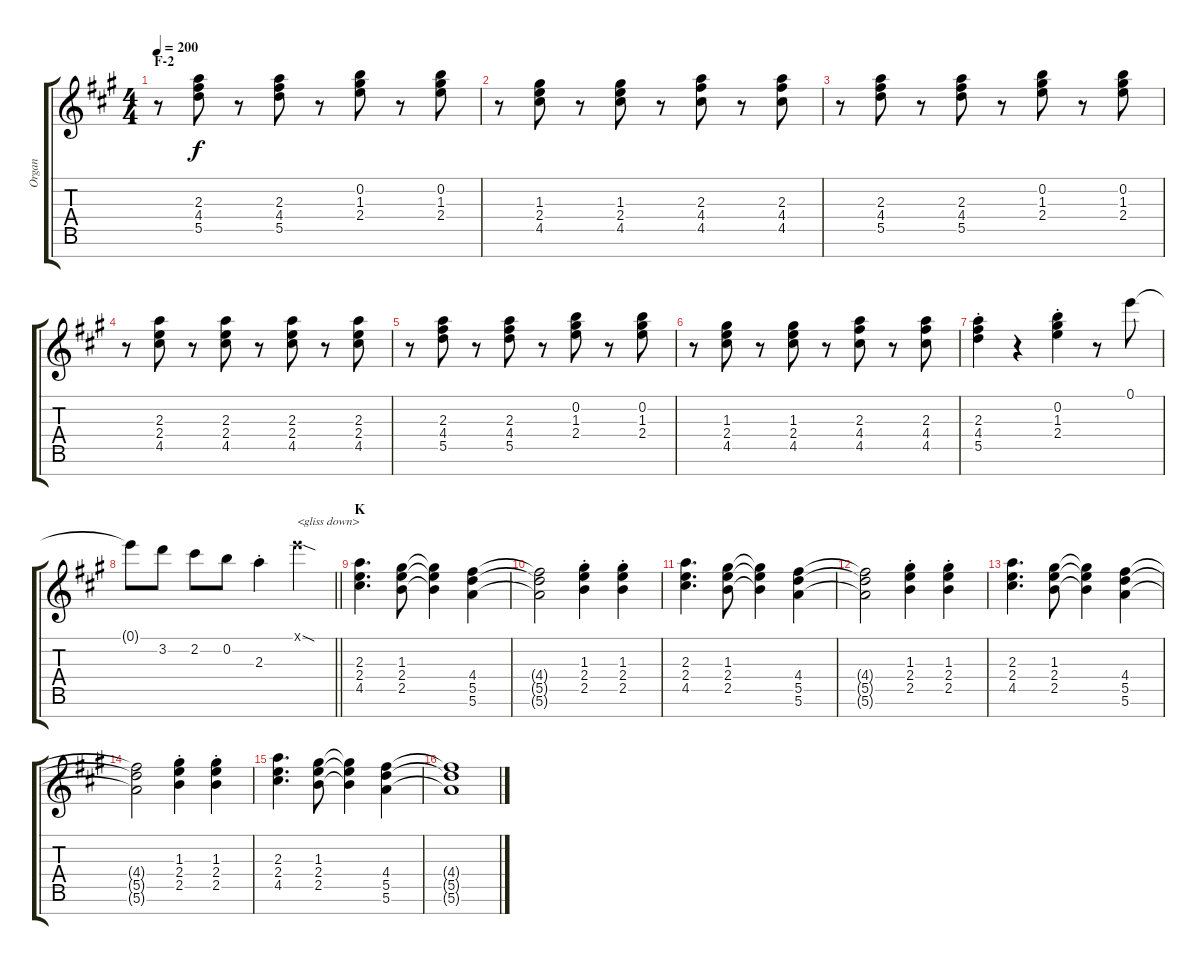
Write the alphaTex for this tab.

\track ("Organ" "Organ") {instrument rockorgan}
\staff {score tabs}
\tuning (E6 B5 G5 D5 A4 E4 B3) {hide}
\ts (4 4)
\section ("" "F-2")
\tempo 200
\clef g2
\ks a
r.8{dy f} (2.3 4.4 5.5).8 r.8 (2.3 4.4 5.5).8 r.8 (0.2 1.3 2.4).8 r.8 (0.2 1.3 2.4).8 |
r.8 (1.3 2.4 4.5).8 r.8 (1.3 2.4 4.5).8 r.8 (2.3 4.4 4.5).8 r.8 (2.3 4.4 4.5).8 |
r.8 (2.3 4.4 5.5).8 r.8 (2.3 4.4 5.5).8 r.8 (0.2 1.3 2.4).8 r.8 (0.2 1.3 2.4).8 |
r.8 (2.3 2.4 4.5).8 r.8 (2.3 2.4 4.5).8 r.8 (2.3 2.4 4.5).8 r.8 (2.3 2.4 4.5).8 |
r.8 (2.3 4.4 5.5).8 r.8 (2.3 4.4 5.5).8 r.8 (0.2 1.3 2.4).8 r.8 (0.2 1.3 2.4).8 |
r.8 (1.3 2.4 4.5).8 r.8 (1.3 2.4 4.5).8 r.8 (2.3 4.4 4.5).8 r.8 (2.3 4.4 4.5).8 |
(2.3{st} 4.4{st} 5.5{st}).4 r.4 (0.2{st} 1.3{st} 2.4{st}).4 r.8 0.1.8 |
\barLineRight lightlight
0.1{t}.8 3.2.8 2.2.8 0.2.8 2.3{st}.4 0.1{sod x}.4{txt "<gliss down>"} |
\section ("" "K")
(2.3 2.4 4.5).4{d} (1.3 2.4 2.5).8 (1.3{t} 2.4{t} 2.5{t}).4 (4.4 5.5 5.6).4 |
(4.4{t} 5.5{t} 5.6{t}).2 (1.3{st} 2.4{st} 2.5{st}).4 (1.3{st} 2.4{st} 2.5{st}).4 |
(2.3 2.4 4.5).4{d} (1.3 2.4 2.5).8 (1.3{t} 2.4{t} 2.5{t}).4 (4.4 5.5 5.6).4 |
(4.4{t} 5.5{t} 5.6{t}).2 (1.3{st} 2.4{st} 2.5{st}).4 (1.3{st} 2.4{st} 2.5{st}).4 |
(2.3 2.4 4.5).4{d} (1.3 2.4 2.5).8 (1.3{t} 2.4{t} 2.5{t}).4 (4.4 5.5 5.6).4 |
(4.4{t} 5.5{t} 5.6{t}).2 (1.3{st} 2.4{st} 2.5{st}).4 (1.3{st} 2.4{st} 2.5{st}).4 |
(2.3 2.4 4.5).4{d} (1.3 2.4 2.5).8 (1.3{t} 2.4{t} 2.5{t}).4 (4.4 5.5 5.6).4 |
(4.4{t} 5.5{t} 5.6{t}).1
